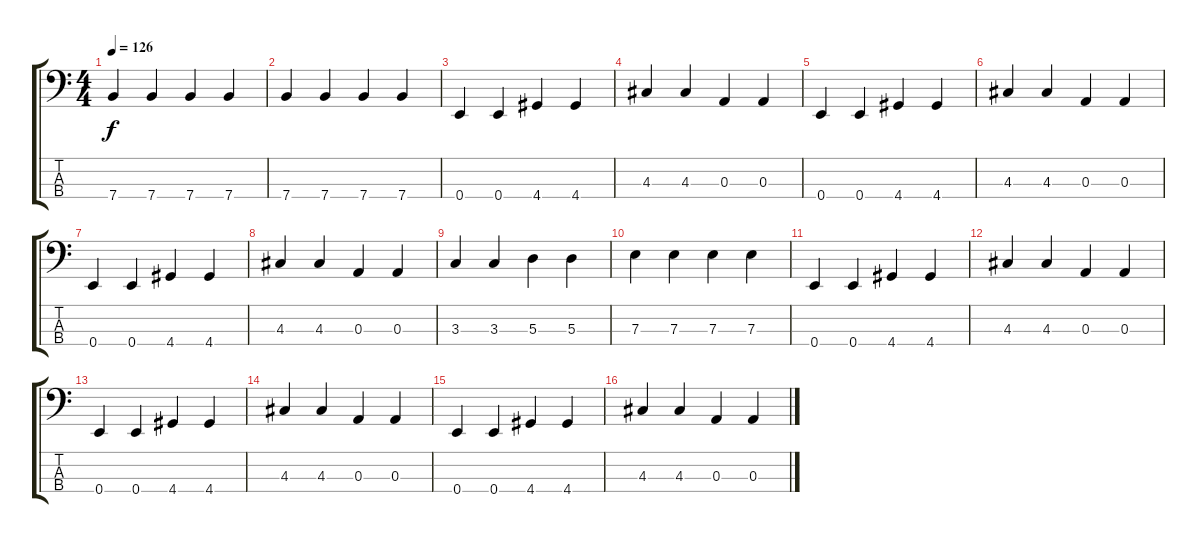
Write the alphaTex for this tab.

\track "" {instrument electricbasspick}
\staff {score tabs}
\tuning (G2 D2 A1 E1) {hide}
\ts (4 4)
\tempo 126
\clef f4
\ks c
7.4.4{dy f} 7.4.4 7.4.4 7.4.4 |
7.4.4 7.4.4 7.4.4 7.4.4 |
0.4.4 0.4.4 4.4.4 4.4.4 |
4.3.4 4.3.4 0.3.4 0.3.4 |
0.4.4 0.4.4 4.4.4 4.4.4 |
4.3.4 4.3.4 0.3.4 0.3.4 |
0.4.4 0.4.4 4.4.4 4.4.4 |
4.3.4 4.3.4 0.3.4 0.3.4 |
3.3.4 3.3.4 5.3.4 5.3.4 |
7.3.4 7.3.4 7.3.4 7.3.4 |
0.4.4 0.4.4 4.4.4 4.4.4 |
4.3.4 4.3.4 0.3.4 0.3.4 |
0.4.4 0.4.4 4.4.4 4.4.4 |
4.3.4 4.3.4 0.3.4 0.3.4 |
0.4.4 0.4.4 4.4.4 4.4.4 |
4.3.4 4.3.4 0.3.4 0.3.4
